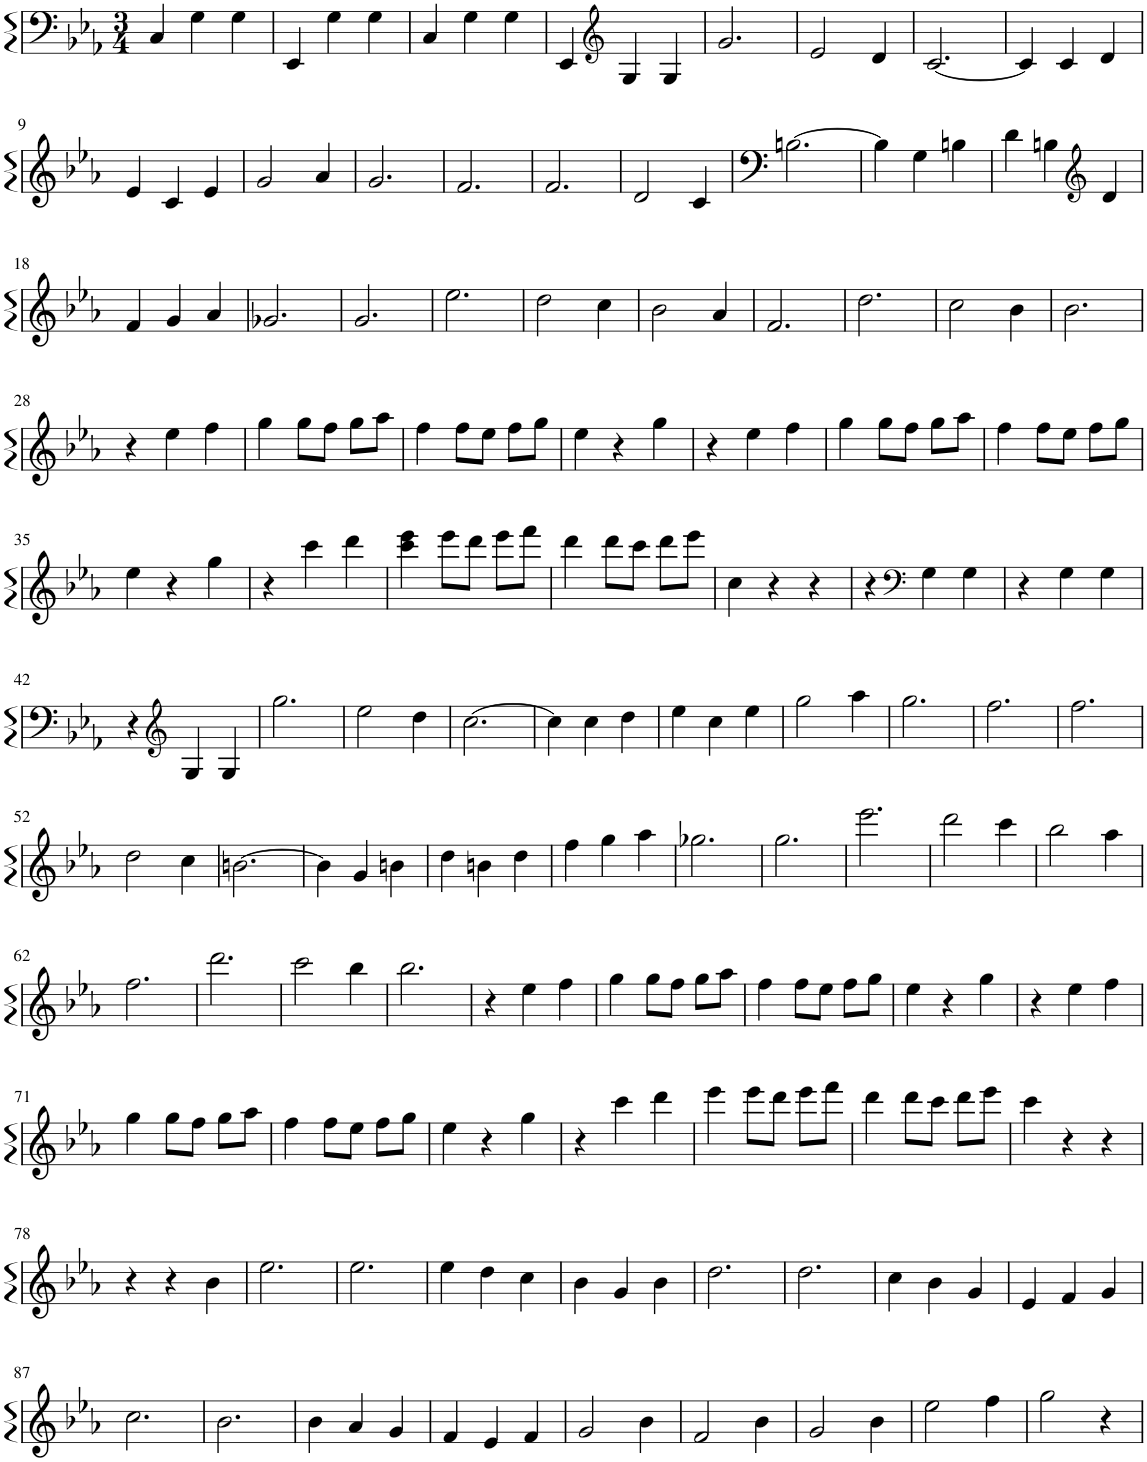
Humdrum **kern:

**kern
*part1
*staff1
*I"Piano
*I'Pno.
*clefF4
*k[b-e-a-]
*M3/4
=1
4C/
4G\
4G\
=2
4EE-/
4G\
4G\
=3
4C/
4G\
4G\
=4
4EE-/
*clefG2
4G/
4G/
=5
2.g/
=6
2e-/
4d/
=7
[2.c/
=8
4c/]
4c/
4d/
!!LO:LB:g=z
=9
4e-/
4c/
4e-/
=10
2g/
4a-/
=11
2.g/
=12
2.f/
=13
2.f/
=14
2d/
4c/
=15
[2.Bn\
=16
4B\]
4G\
4Bn\
=17
4d\
4Bn\
*clefG2
4d/
!!LO:LB:g=z
=18
4f/
4g/
4a-/
=19
2.g-X/
=20
2.g/
=21
2.ee-\
=22
2dd\
4cc\
=23
2b-\
4a-/
=24
2.f/
=25
2.dd\
=26
2cc\
4b-\
=27
2.b-\
!!LO:LB:g=z
=28
4r
4ee-\
4ff\
=29
4gg\
8gg\L
8ff\J
8gg\L
8aa-\J
=30
4ff\
8ff\L
8ee-\J
8ff\L
8gg\J
=31
4ee-\
4r
4gg\
=32
4r
4ee-\
4ff\
=33
4gg\
8gg\L
8ff\J
8gg\L
8aa-\J
=34
4ff\
8ff\L
8ee-\J
8ff\L
8gg\J
!!LO:LB:g=z
=35
4ee-\
4r
4gg\
=36
4r
4ccc\
4ddd\
=37
4ccc\ 4eee-\
8eee-\L
8ddd\J
8eee-\L
8fff\J
=38
4ddd\
8ddd\L
8ccc\J
8ddd\L
8eee-\J
=39
4cc\
4r
4r
=40
4r
*clefF4
4G\
4G\
=41
4r
4G\
4G\
!!LO:LB:g=z
=42
4r
*clefG2
4G/
4G/
=43
2.gg\
=44
2ee-\
4dd\
=45
[2.cc\
=46
4cc\]
4cc\
4dd\
=47
4ee-\
4cc\
4ee-\
=48
2gg\
4aa-\
=49
2.gg\
=50
2.ff\
=51
2.ff\
!!LO:LB:g=z
=52
2dd\
4cc\
=53
[2.bn\
=54
4b\]
4g/
4bn\
=55
4dd\
4bn\
4dd\
=56
4ff\
4gg\
4aa-\
=57
2.gg-X\
=58
2.gg\
=59
2.eee-\
=60
2ddd\
4ccc\
=61
2bb-\
4aa-\
!!LO:LB:g=z
=62
2.ff\
=63
2.ddd\
=64
2ccc\
4bb-\
=65
2.bb-\
=66
4r
4ee-\
4ff\
=67
4gg\
8gg\L
8ff\J
8gg\L
8aa-\J
=68
4ff\
8ff\L
8ee-\J
8ff\L
8gg\J
=69
4ee-\
4r
4gg\
=70
4r
4ee-\
4ff\
!!LO:LB:g=z
=71
4gg\
8gg\L
8ff\J
8gg\L
8aa-\J
=72
4ff\
8ff\L
8ee-\J
8ff\L
8gg\J
=73
4ee-\
4r
4gg\
=74
4r
4ccc\
4ddd\
=75
4eee-\
8eee-\L
8ddd\J
8eee-\L
8fff\J
=76
4ddd\
8ddd\L
8ccc\J
8ddd\L
8eee-\J
=77
4ccc\
4r
4r
!!LO:LB:g=z
=78
4r
4r
4b-\
=79
2.ee-\
=80
2.ee-\
=81
4ee-\
4dd\
4cc\
=82
4b-\
4g/
4b-\
=83
2.dd\
=84
2.dd\
=85
4cc\
4b-\
4g/
=86
4e-/
4f/
4g/
!!LO:LB:g=z
=87
2.cc\
=88
2.b-\
=89
4b-\
4a-/
4g/
=90
4f/
4e-/
4f/
=91
2g/
4b-\
=92
2f/
4b-\
=93
2g/
4b-\
=94
2ee-\
4ff\
=95
2gg\
4r
=
*-
